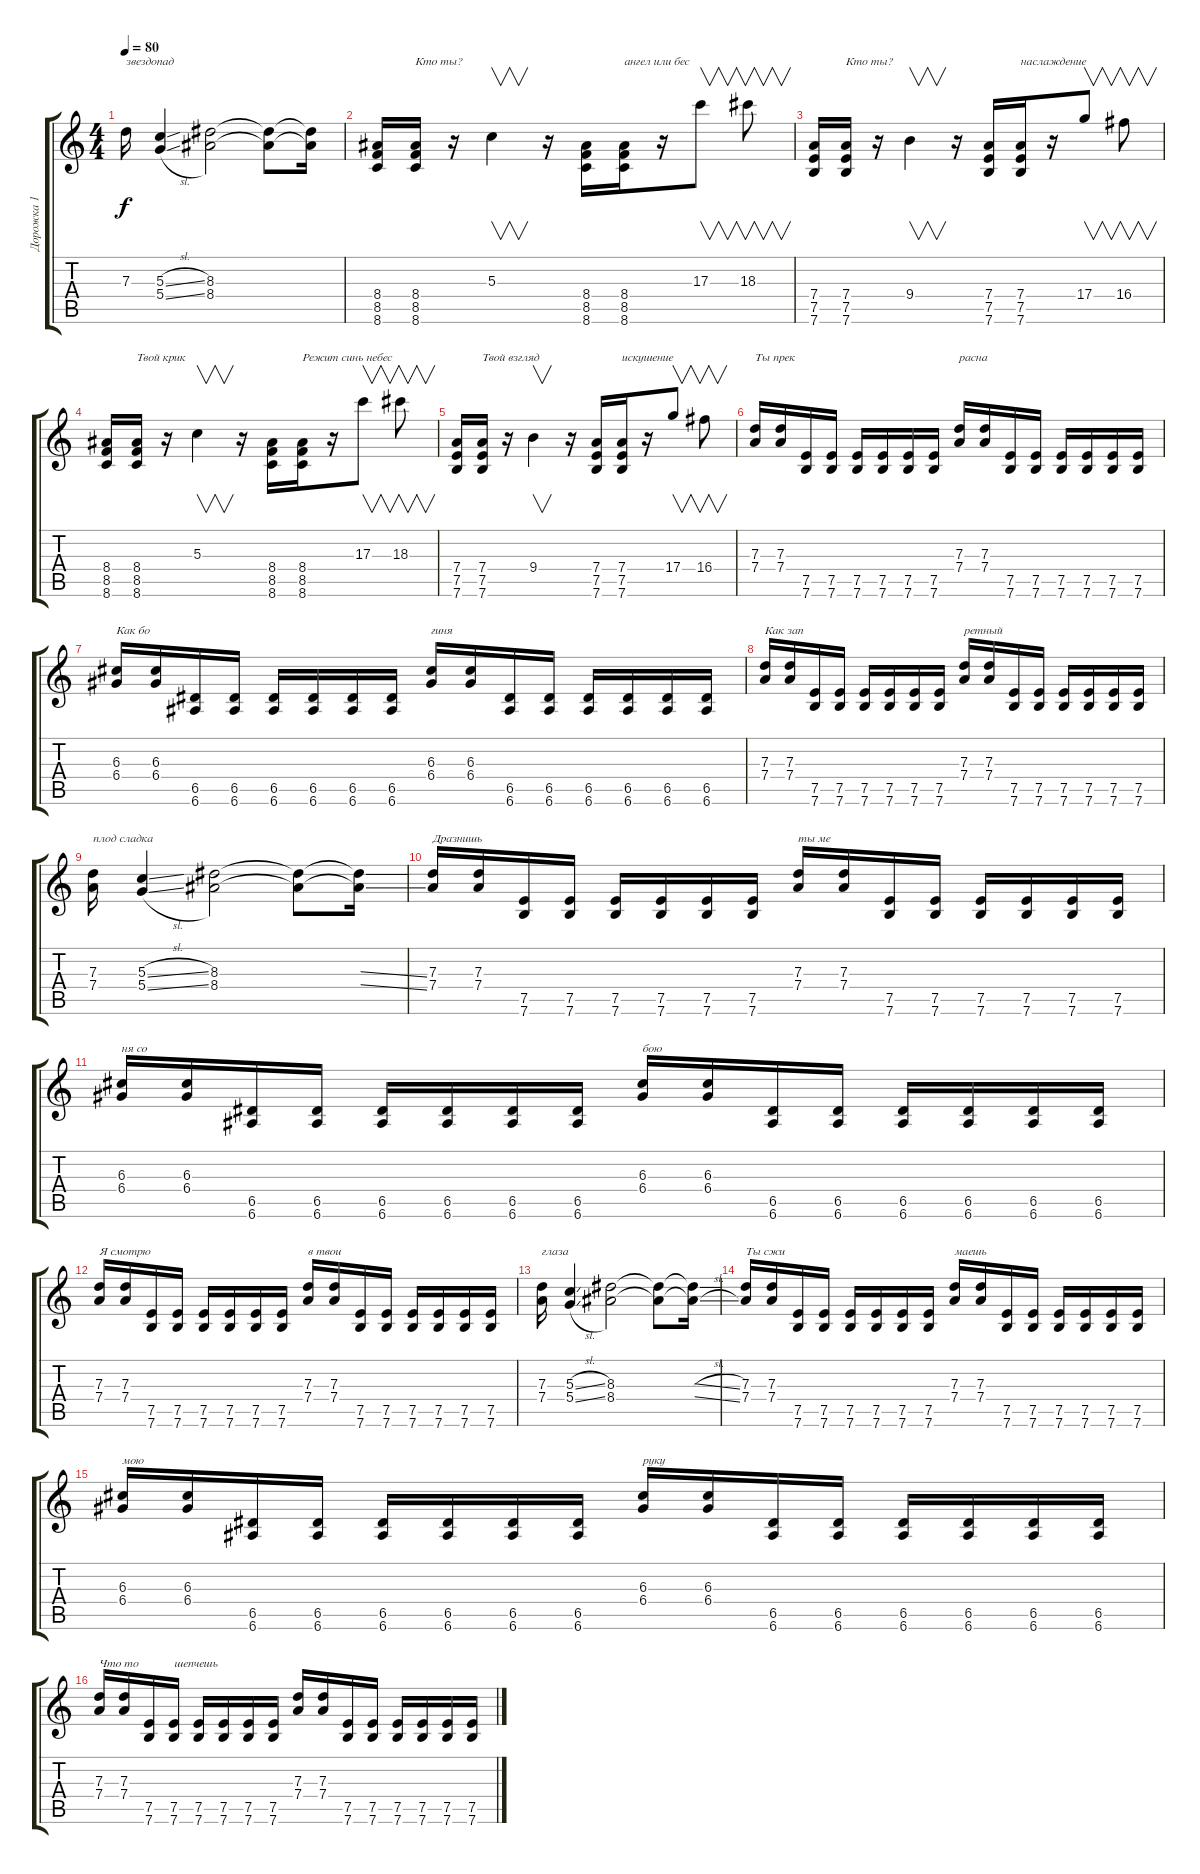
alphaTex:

\track ("Дорожка 1" "Дорожка 1") {instrument distortionguitar}
\staff {score tabs}
\tuning (E4 B3 G3 D3 A2 E2) {hide}
\ts (4 4)
\tempo 80
\clef g2
\ks c
7.3.16{txt "звездопад" dy f} (5.3{sl} 5.4{sl}).4 (8.3 8.4).2 (8.3{t} 8.4{t}).8 (8.3{t} 8.4{t}).16 |
(8.4 8.5 8.6).16 (8.4 8.5 8.6).16{txt "Кто ты?"} r.16 5.3.4{v} r.16 (8.4 8.5 8.6).16 (8.4 8.5 8.6).16{txt "ангел или бес"} r.16 17.3.8{v} 18.3.8{v} |
(7.4 7.5 7.6).16 (7.4 7.5 7.6).16{txt "Кто ты?"} r.16 9.4.4{v} r.16 (7.4 7.5 7.6).16 (7.4 7.5 7.6).16{txt "наслаждение"} r.16 17.4.8{v} 16.4.8{v} |
(8.4 8.5 8.6).16 (8.4 8.5 8.6).16{txt "Твой крик"} r.16 5.3.4{v} r.16 (8.4 8.5 8.6).16 (8.4 8.5 8.6).16{txt "Режит синь небес"} r.16 17.3.8{v} 18.3.8{v} |
(7.4 7.5 7.6).16 (7.4 7.5 7.6).16{txt "Твой взгляд"} r.16 9.4.4{v} r.16 (7.4 7.5 7.6).16 (7.4 7.5 7.6).16{txt "искушение"} r.16 17.4.8{v} 16.4.8{v} |
(7.3 7.4).16{txt "Ты прек"} (7.3 7.4).16 (7.5 7.6).16 (7.5 7.6).16 (7.5 7.6).16 (7.5 7.6).16 (7.5 7.6).16 (7.5 7.6).16 (7.3 7.4).16{txt "расна"} (7.3 7.4).16 (7.5 7.6).16 (7.5 7.6).16 (7.5 7.6).16 (7.5 7.6).16 (7.5 7.6).16 (7.5 7.6).16 |
(6.3 6.4).16{txt "Как бо"} (6.3 6.4).16 (6.5 6.6).16 (6.5 6.6).16 (6.5 6.6).16 (6.5 6.6).16 (6.5 6.6).16 (6.5 6.6).16 (6.3 6.4).16{txt "гиня"} (6.3 6.4).16 (6.5 6.6).16 (6.5 6.6).16 (6.5 6.6).16 (6.5 6.6).16 (6.5 6.6).16 (6.5 6.6).16 |
(7.3 7.4).16{txt "Как зап"} (7.3 7.4).16 (7.5 7.6).16 (7.5 7.6).16 (7.5 7.6).16 (7.5 7.6).16 (7.5 7.6).16 (7.5 7.6).16 (7.3 7.4).16{txt "ретный"} (7.3 7.4).16 (7.5 7.6).16 (7.5 7.6).16 (7.5 7.6).16 (7.5 7.6).16 (7.5 7.6).16 (7.5 7.6).16 |
(7.3 7.4).16{txt "плод сладка"} (5.3{sl} 5.4{sl}).4 (8.3 8.4).2 (8.3{t} 8.4{t}).8 (8.3{ss t} 8.4{ss t}).16 |
(7.3 7.4).16{txt "Дразнишь"} (7.3 7.4).16 (7.5 7.6).16 (7.5 7.6).16 (7.5 7.6).16 (7.5 7.6).16 (7.5 7.6).16 (7.5 7.6).16 (7.3 7.4).16{txt "ты ме"} (7.3 7.4).16 (7.5 7.6).16 (7.5 7.6).16 (7.5 7.6).16 (7.5 7.6).16 (7.5 7.6).16 (7.5 7.6).16 |
(6.3 6.4).16{txt "ня со"} (6.3 6.4).16 (6.5 6.6).16 (6.5 6.6).16 (6.5 6.6).16 (6.5 6.6).16 (6.5 6.6).16 (6.5 6.6).16 (6.3 6.4).16{txt "бою"} (6.3 6.4).16 (6.5 6.6).16 (6.5 6.6).16 (6.5 6.6).16 (6.5 6.6).16 (6.5 6.6).16 (6.5 6.6).16 |
(7.3 7.4).16{txt "Я смотрю"} (7.3 7.4).16 (7.5 7.6).16 (7.5 7.6).16 (7.5 7.6).16 (7.5 7.6).16 (7.5 7.6).16 (7.5 7.6).16 (7.3 7.4).16{txt "в твои"} (7.3 7.4).16 (7.5 7.6).16 (7.5 7.6).16 (7.5 7.6).16 (7.5 7.6).16 (7.5 7.6).16 (7.5 7.6).16 |
(7.3 7.4).16{txt "глаза"} (5.3{sl} 5.4{sl}).4 (8.3 8.4).2 (8.3{t} 8.4{t}).8 (8.3{sl t} 8.4{sl t}).16 |
(7.3 7.4).16{txt "Ты сжи"} (7.3 7.4).16 (7.5 7.6).16 (7.5 7.6).16 (7.5 7.6).16 (7.5 7.6).16 (7.5 7.6).16 (7.5 7.6).16 (7.3 7.4).16{txt "маешь"} (7.3 7.4).16 (7.5 7.6).16 (7.5 7.6).16 (7.5 7.6).16 (7.5 7.6).16 (7.5 7.6).16 (7.5 7.6).16 |
(6.3 6.4).16{txt "мою"} (6.3 6.4).16 (6.5 6.6).16 (6.5 6.6).16 (6.5 6.6).16 (6.5 6.6).16 (6.5 6.6).16 (6.5 6.6).16 (6.3 6.4).16{txt "руку"} (6.3 6.4).16 (6.5 6.6).16 (6.5 6.6).16 (6.5 6.6).16 (6.5 6.6).16 (6.5 6.6).16 (6.5 6.6).16 |
(7.3 7.4).16{txt "Что то            шепчешь"} (7.3 7.4).16 (7.5 7.6).16 (7.5 7.6).16 (7.5 7.6).16 (7.5 7.6).16 (7.5 7.6).16 (7.5 7.6).16 (7.3 7.4).16 (7.3 7.4).16 (7.5 7.6).16 (7.5 7.6).16 (7.5 7.6).16 (7.5 7.6).16 (7.5 7.6).16 (7.5 7.6).16
